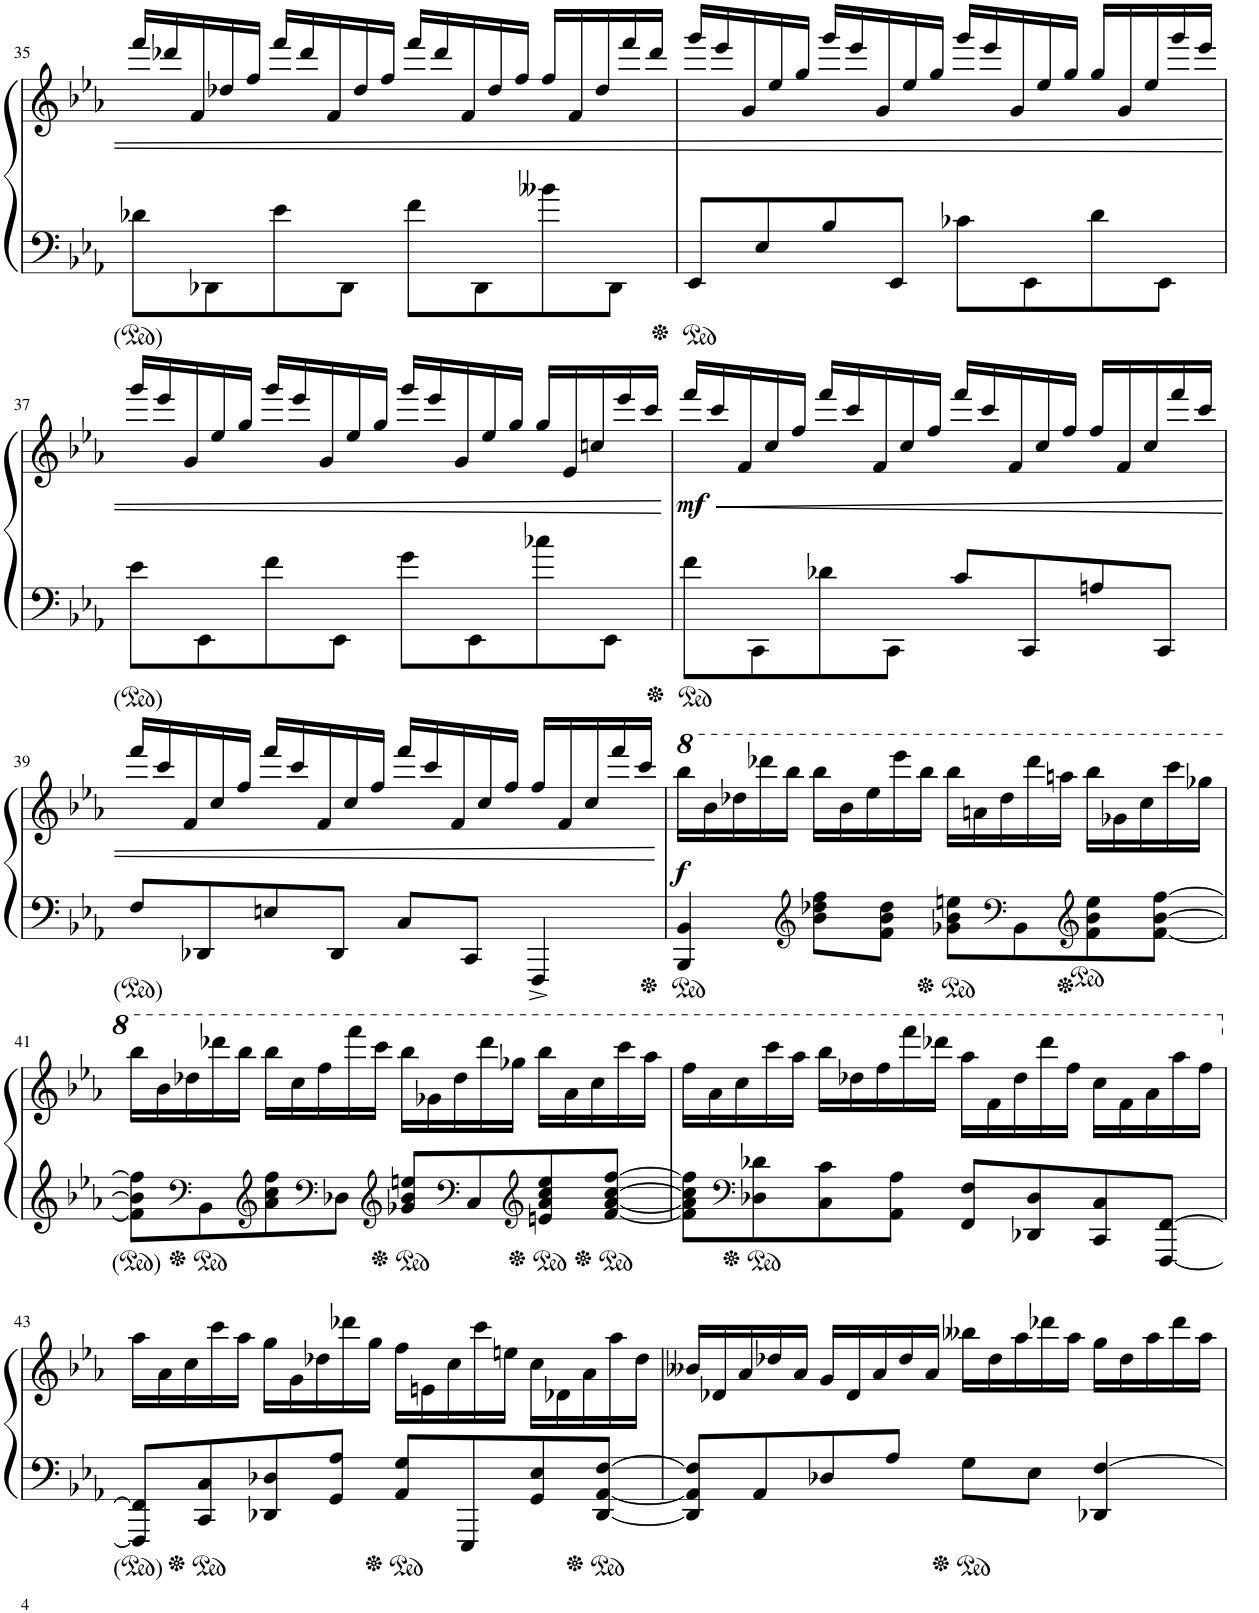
**kern	**kern	**dynam
*part1	*part1	*part1
*staff2	*staff1	*staff1/2
*I"Piano	*	*
*I'Pno.	*	*
!!LO:PB:g=z
*clefF4	*clefG2	*
*k[b-e-a-]	*k[b-e-a-]	*
*M4/4	*M4/4	*
*	*Xbrackettup	*
=35	=35	=35
8d-X\L	20fff/LL	.
.	20ddd-X/	.
.	20f/	.
8DD-X\	.	.
.	20dd-X/	.
.	20ff/JJ	.
8e-\	20fff/LL	.
.	20ddd-/	.
.	20f/	.
8DD-\J	.	.
.	20dd-/	.
.	20ff/JJ	.
8f\L	20fff/LL	.
.	20ddd-/	.
.	20f/	.
8DD-\	.	.
.	20dd-/	.
.	20ff/JJ	.
8b--X\	20ff/LL	.
.	20f/	.
.	20dd-/	.
8DD-\J	.	.
.	20fff/	.
.	20ddd-/JJ	.
=36	=36	=36
8EE-/L	20ggg/LL	.
.	20eee-/	.
.	20g/	.
8E-/	.	.
.	20ee-/	.
.	20gg/JJ	.
8B-/	20ggg/LL	.
.	20eee-/	.
.	20g/	.
8EE-/J	.	.
.	20ee-/	.
.	20gg/JJ	.
8c-X\L	20ggg/LL	.
.	20eee-/	.
.	20g/	.
8EE-\	.	.
.	20ee-/	.
.	20gg/JJ	.
8d\	20gg/LL	.
.	20g/	.
.	20ee-/	.
8EE-\J	.	.
.	20ggg/	.
.	20eee-/JJ	.
!!LO:LB:g=z
=37	=37	=37
8e-\L	20ggg/LL	.
.	20eee-/	.
.	20g/	.
8EE-\	.	.
.	20ee-/	.
.	20gg/JJ	.
8f\	20ggg/LL	.
.	20eee-/	.
.	20g/	.
8EE-\J	.	.
.	20ee-/	.
.	20gg/JJ	.
8g\L	20ggg/LL	.
.	20eee-/	.
.	20g/	.
8EE-\	.	.
.	20ee-/	.
.	20gg/JJ	.
8cc-X\	20gg/LL	.
.	20e-/	.
.	20ccn/	.
8EE-\J	.	.
.	20eee-/	.
.	20ccc/JJ	.
=38	=38	=38
!	!	!LO:HP:b
!	!	!LO:DY:n=1:b
8f\L	20fff/LL	< mf
.	20ccc/	.
.	20f/	.
8CC\	.	.
.	20cc/	.
.	20ff/JJ	.
8d-X\	20fff/LL	.
.	20ccc/	.
.	20f/	.
8CC\J	.	.
.	20cc/	.
.	20ff/JJ	.
8c/L	20fff/LL	.
.	20ccc/	.
.	20f/	.
8CC/	.	.
.	20cc/	.
.	20ff/JJ	.
8An/	20ff/LL	.
.	20f/	.
.	20cc/	.
8CC/J	.	.
.	20fff/	.
.	20ccc/JJ	.
!!LO:LB:g=z
=39	=39	=39
8F/L	20fff/LL	.
.	20ccc/	.
.	20f/	.
8DD-X/	.	.
.	20cc/	.
.	20ff/JJ	.
8En/	20fff/LL	.
.	20ccc/	.
.	20f/	.
8DD-/J	.	.
.	20cc/	.
.	20ff/JJ	.
8C/L	20fff/LL	.
.	20ccc/	.
.	20f/	.
8CC/J	.	.
.	20cc/	.
.	20ff/JJ	.
4FFF^/	20ff/LL	.
.	20f/	.
.	20cc/	.
.	20fff/	.
.	20ccc/JJ	.
.	.	[
=40	=40	=40
*	*8va	*
!	!	!LO:DY:a=2
4BBB-/ 4BB-/	20bbb-\LL	f
.	20bb-\	.
.	20ddd-X\	.
.	20dddd-X\	.
.	20bbb-\JJ	.
*clefG2	*	*
8b-\ 8dd-X\ 8ff\L	20bbb-\LL	.
.	20bb-\	.
.	20eee-\	.
8f\ 8b-\ 8dd-\J	.	.
.	20eeee-\	.
.	20bbb-\JJ	.
8g-X\ 8b-\ 8een\L	20bbb-\LL	.
.	20aan\	.
.	20ddd-\	.
*clefF4	*	*
8BB-\	.	.
.	20dddd-\	.
.	20aaan\JJ	.
*clefG2	*	*
8f\ 8b-\ 8ee\	20bbb-\LL	.
.	20gg-X\	.
.	20ccc\	.
[8f\ [8b-\ [8ff\J	.	.
.	20cccc\	.
.	20ggg-X\JJ	.
!!LO:LB:g=z
=41	=41	=41
8f\] 8b-\] 8ff\]L	20bbb-\LL	.
.	20bb-\	.
.	20ddd-X\	.
*clefF4	*	*
8BB-\	.	.
.	20dddd-X\	.
.	20bbb-\JJ	.
*clefG2	*	*
8a-\ 8cc\ 8ff\	20bbb-\LL	.
.	20ccc\	.
.	20fff\	.
*clefF4	*	*
8D-X\J	.	.
.	20ffff\	.
.	20cccc\JJ	.
*clefG2	*	*
8g-X/ 8b-/ 8een/L	20bbb-\LL	.
.	20gg-X\	.
.	20ddd-\	.
*clefF4	*	*
8C/	.	.
.	20dddd-\	.
.	20ggg-X\JJ	.
*clefG2	*	*
8en/ 8a-/ 8cc/ 8ee/	20bbb-\LL	.
.	20aa-\	.
.	20ccc\	.
[8f/ [8a-/ [8cc/ [8ff/J	.	.
.	20cccc\	.
.	20aaa-\JJ	.
=42	=42	=42
8f\] 8a-\] 8cc\] 8ff\]L	20fff\LL	.
.	20aa-\	.
.	20ccc\	.
*clefF4	*	*
8D-X\ 8d-X\	.	.
.	20cccc\	.
.	20aaa-\JJ	.
8C\ 8c\	20bbb-\LL	.
.	20ddd-X\	.
.	20fff\	.
8AA-\ 8A-\J	.	.
.	20ffff\	.
.	20dddd-X\JJ	.
8FF/ 8F/L	20aaa-\LL	.
.	20ff\	.
.	20ddd-\	.
8DD-X/ 8D-/	.	.
.	20dddd-\	.
.	20fff\JJ	.
8CC/ 8C/	20ccc\LL	.
.	20ff\	.
.	20aa-\	.
[8FFF/ [8FF/J	.	.
.	20aaa-\	.
.	20fff\JJ	.
!!LO:LB:g=z
=43	=43	=43
*	*X8va	*
8FFF/] 8FF/]L	20aa-\LL	.
.	20a-\	.
.	20cc\	.
8CC/ 8C/	.	.
.	20ccc\	.
.	20aa-\JJ	.
8DD-X/ 8D-X/	20gg\LL	.
.	20g\	.
.	20dd-X\	.
8GG/ 8A-/J	.	.
.	20ddd-X\	.
.	20gg\JJ	.
8AA-/ 8G/L	20ff\LL	.
.	20en\	.
.	20cc\	.
8EEE-/	.	.
.	20ccc\	.
.	20een\JJ	.
8GG/ 8E-/	20cc\LL	.
.	20d-X\	.
.	20a-\	.
[8DD-/ [8AA-/ [8F/J	.	.
.	20aa-\	.
.	20dd-\JJ	.
=44	=44	=44
8DD-/] 8AA-/] 8F/]L	20b--X/LL	.
.	20d-X/	.
.	20a-/	.
8AA-/	.	.
.	20dd-X/	.
.	20a-/JJ	.
8D-X/	20g/LL	.
.	20d-/	.
.	20a-/	.
8A-/J	.	.
.	20dd-/	.
.	20a-/JJ	.
8G\L	20bb--X\LL	.
.	20dd-\	.
.	20aa-\	.
8E-\J	.	.
.	20ddd-X\	.
.	20aa-\JJ	.
4DD-X/ [4F/	20gg\LL	.
.	20dd-\	.
.	20aa-\	.
.	20ddd-\	.
.	20aa-\JJ	.
=	=	=
*-	*-	*-
